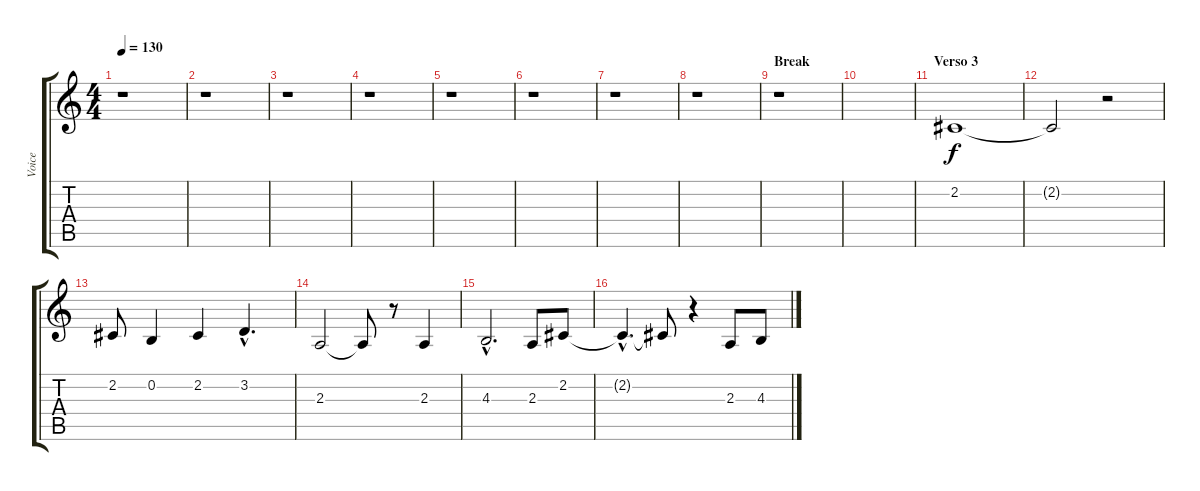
\track ("Voice" "Voice") {instrument stringensemble1}
\staff {score tabs}
\tuning (E4 B3 G3 D3 A2 E2) {hide}
\ts (4 4)
\tempo 130
\clef g2
\ks c
r.1{dy f} |
r.1 |
r.1 |
r.1 |
r.1 |
r.1 |
r.1 |
r.1 |
\section ("" "Break")
r.1 |
|
\section ("" "Verso 3")
2.2.1{volume 12 instrument tenorsax} |
2.2{t}.2 r.2 |
2.2.8 0.2.4 2.2.4 3.2{hac}.4{d} |
2.3.2 2.3{t}.8 r.8 2.3.4 |
4.3{hac}.2{d} 2.3.8 2.2.8 |
2.2{hac t}.4{d} 2.2{t}.8 r.4 2.3.8 4.3.8
